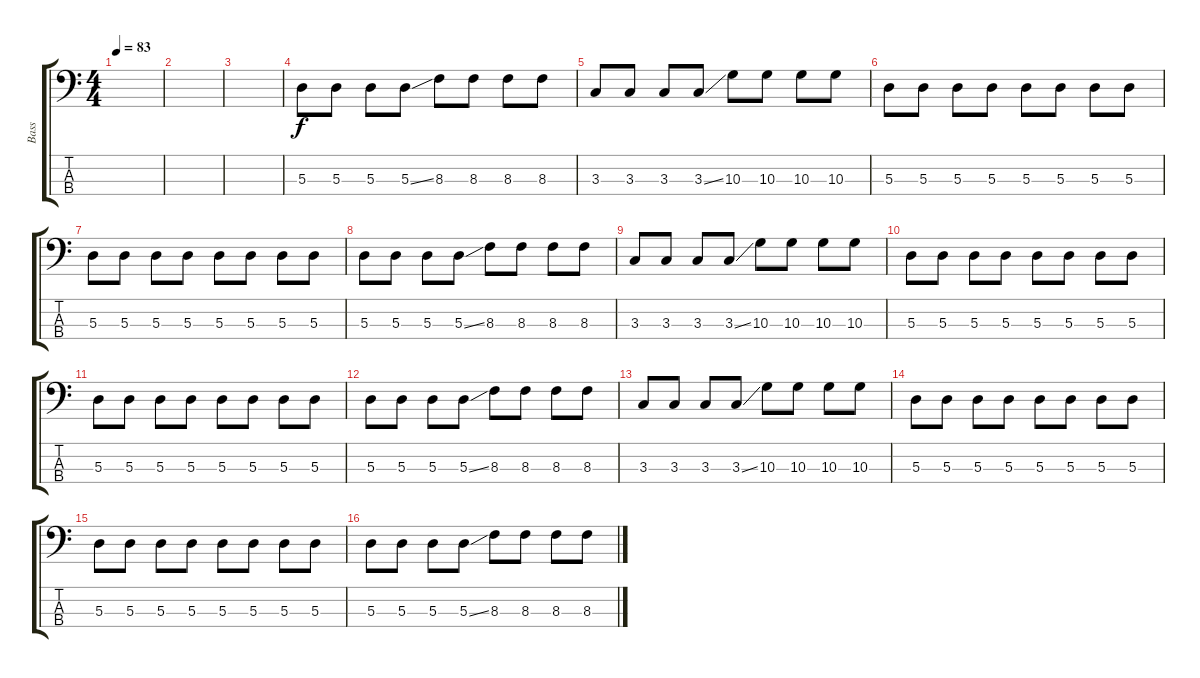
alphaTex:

\track ("Bass" "Bass") {instrument electricbasspick}
\staff {score tabs}
\tuning (G2 D2 A1 E1) {hide}
\ts (4 4)
\tempo 83
\clef f4
\ks c
|
|
|
5.3.8 5.3.8 5.3.8 5.3{ss}.8 8.3.8 8.3.8 8.3.8 8.3.8 |
3.3.8 3.3.8 3.3.8 3.3{ss}.8 10.3.8 10.3.8 10.3.8 10.3.8 |
5.3.8 5.3.8 5.3.8 5.3.8 5.3.8 5.3.8 5.3.8 5.3.8 |
5.3.8 5.3.8 5.3.8 5.3.8 5.3.8 5.3.8 5.3.8 5.3.8 |
5.3.8 5.3.8 5.3.8 5.3{ss}.8 8.3.8 8.3.8 8.3.8 8.3.8 |
3.3.8 3.3.8 3.3.8 3.3{ss}.8 10.3.8 10.3.8 10.3.8 10.3.8 |
5.3.8 5.3.8 5.3.8 5.3.8 5.3.8 5.3.8 5.3.8 5.3.8 |
5.3.8 5.3.8 5.3.8 5.3.8 5.3.8 5.3.8 5.3.8 5.3.8 |
5.3.8 5.3.8 5.3.8 5.3{ss}.8 8.3.8 8.3.8 8.3.8 8.3.8 |
3.3.8 3.3.8 3.3.8 3.3{ss}.8 10.3.8 10.3.8 10.3.8 10.3.8 |
5.3.8 5.3.8 5.3.8 5.3.8 5.3.8 5.3.8 5.3.8 5.3.8 |
5.3.8 5.3.8 5.3.8 5.3.8 5.3.8 5.3.8 5.3.8 5.3.8 |
5.3.8 5.3.8 5.3.8 5.3{ss}.8 8.3.8 8.3.8 8.3.8 8.3.8
